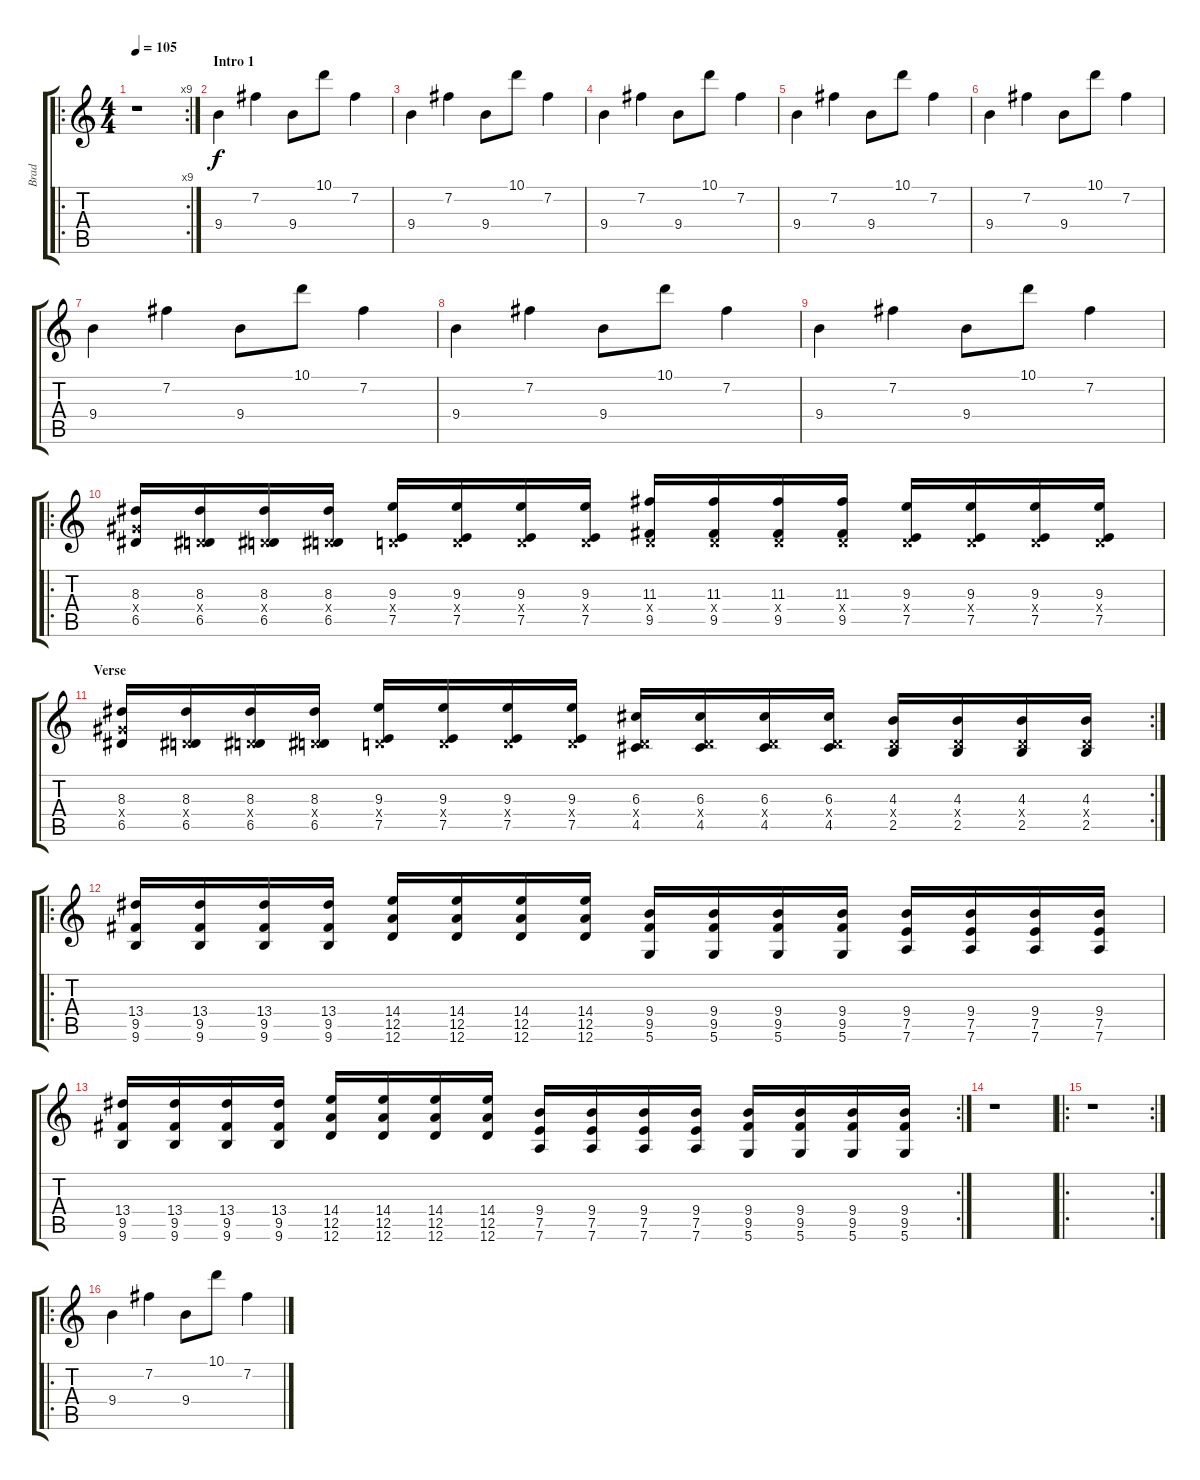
\track ("Brad" "Brad") {instrument distortionguitar}
\staff {score tabs}
\tuning (E4 B3 G3 D3 A2 D2) {hide}
\ro
\rc 9
\ts (4 4)
\tempo 105
\clef g2
\ks c
r.1{dy f instrument distortionguitar} |
\section ("" "Intro 1")
9.4.4 7.2.4 9.4.8 10.1.8 7.2.4 |
9.4.4 7.2.4 9.4.8 10.1.8 7.2.4 |
9.4.4 7.2.4 9.4.8 10.1.8 7.2.4 |
9.4.4 7.2.4 9.4.8 10.1.8 7.2.4 |
9.4.4 7.2.4 9.4.8 10.1.8 7.2.4 |
9.4.4 7.2.4 9.4.8 10.1.8 7.2.4 |
9.4.4 7.2.4 9.4.8 10.1.8 7.2.4 |
9.4.4 7.2.4 9.4.8 10.1.8 7.2.4 |
\ro
(8.3 6.4{x} 6.5).16 (8.3 0.4{x} 6.5).16 (8.3 0.4{x} 6.5).16 (8.3 0.4{x} 6.5).16 (9.3 0.4{x} 7.5).16 (9.3 0.4{x} 7.5).16 (9.3 0.4{x} 7.5).16 (9.3 0.4{x} 7.5).16 (11.3 0.4{x} 9.5).16 (11.3 0.4{x} 9.5).16 (11.3 0.4{x} 9.5).16 (11.3 0.4{x} 9.5).16 (9.3 0.4{x} 7.5).16 (9.3 0.4{x} 7.5).16 (9.3 0.4{x} 7.5).16 (9.3 0.4{x} 7.5).16 |
\rc 2
\section ("" "Verse ")
(8.3 6.4{x} 6.5).16 (8.3 0.4{x} 6.5).16 (8.3 0.4{x} 6.5).16 (8.3 0.4{x} 6.5).16 (9.3 0.4{x} 7.5).16 (9.3 0.4{x} 7.5).16 (9.3 0.4{x} 7.5).16 (9.3 0.4{x} 7.5).16 (6.3 0.4{x} 4.5).16 (6.3 0.4{x} 4.5).16 (6.3 0.4{x} 4.5).16 (6.3 0.4{x} 4.5).16 (4.3 0.4{x} 2.5).16 (4.3 0.4{x} 2.5).16 (4.3 0.4{x} 2.5).16 (4.3 0.4{x} 2.5).16 |
\ro
(13.4 9.5 9.6).16 (13.4 9.5 9.6).16 (13.4 9.5 9.6).16 (13.4 9.5 9.6).16 (14.4 12.5 12.6).16 (14.4 12.5 12.6).16 (14.4 12.5 12.6).16 (14.4 12.5 12.6).16 (9.4 9.5 5.6).16 (9.4 9.5 5.6).16 (9.4 9.5 5.6).16 (9.4 9.5 5.6).16 (9.4 7.5 7.6).16 (9.4 7.5 7.6).16 (9.4 7.5 7.6).16 (9.4 7.5 7.6).16 |
\rc 2
(13.4 9.5 9.6).16 (13.4 9.5 9.6).16 (13.4 9.5 9.6).16 (13.4 9.5 9.6).16 (14.4 12.5 12.6).16 (14.4 12.5 12.6).16 (14.4 12.5 12.6).16 (14.4 12.5 12.6).16 (9.4 7.5 7.6).16 (9.4 7.5 7.6).16 (9.4 7.5 7.6).16 (9.4 7.5 7.6).16 (9.4 9.5 5.6).16 (9.4 9.5 5.6).16 (9.4 9.5 5.6).16 (9.4 9.5 5.6).16 |
r.1 |
\ro
\rc 2
r.1 |
\ro
9.4.4 7.2.4 9.4.8 10.1.8 7.2.4
